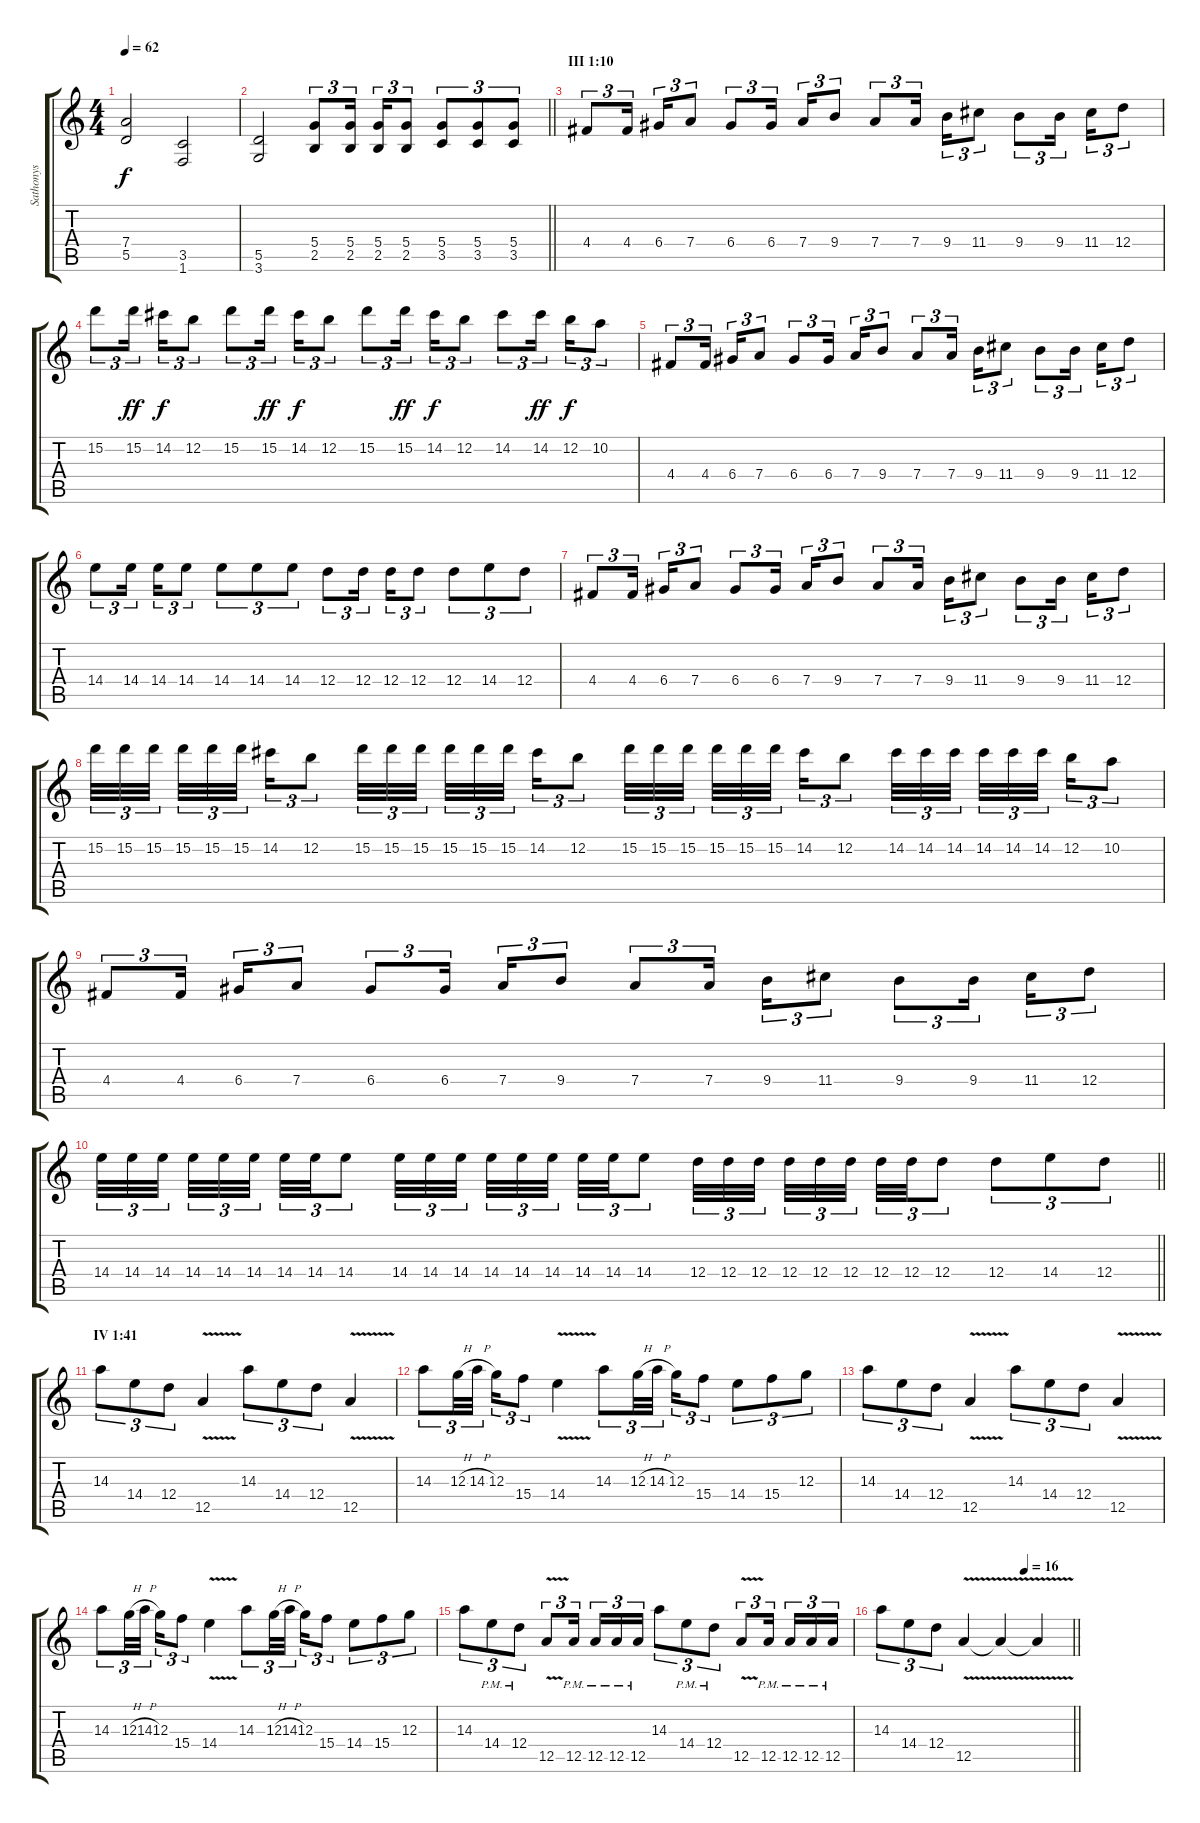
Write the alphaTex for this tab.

\track ("Sathonys" "Sathonys") {instrument distortionguitar}
\staff {score tabs}
\tuning (E4 B3 G3 D3 A2 E2) {hide}
\ts (4 4)
\tempo 62
\clef g2
\ks c
(7.4 5.5).2{dy f} (3.5 1.6).2 |
\barLineRight lightlight
(5.5 3.6).2 (5.4 2.5).8{tu (3 2)} (5.4 2.5).16{tu (3 2) beam splitsecondary} (5.4 2.5).16{tu (3 2)} (5.4 2.5).8{tu (3 2)} (5.4 3.5).8{tu (3 2)} (5.4 3.5).8{tu (3 2)} (5.4 3.5).8{tu (3 2)} |
\section ("" "III 1:10")
4.4.8{tu (3 2)} 4.4.16{tu (3 2) beam splitsecondary} 6.4.16{tu (3 2)} 7.4.8{tu (3 2)} 6.4.8{tu (3 2)} 6.4.16{tu (3 2) beam splitsecondary} 7.4.16{tu (3 2)} 9.4.8{tu (3 2)} 7.4.8{tu (3 2)} 7.4.16{tu (3 2) beam splitsecondary} 9.4.16{tu (3 2)} 11.4.8{tu (3 2)} 9.4.8{tu (3 2)} 9.4.16{tu (3 2) beam splitsecondary} 11.4.16{tu (3 2)} 12.4.8{tu (3 2)} |
15.2.8{tu (3 2)} 15.2.16{tu (3 2) dy ff beam splitsecondary} 14.2.16{tu (3 2) dy f} 12.2.8{tu (3 2)} 15.2.8{tu (3 2)} 15.2.16{tu (3 2) dy ff beam splitsecondary} 14.2.16{tu (3 2) dy f} 12.2.8{tu (3 2)} 15.2.8{tu (3 2)} 15.2.16{tu (3 2) dy ff beam splitsecondary} 14.2.16{tu (3 2) dy f} 12.2.8{tu (3 2)} 14.2.8{tu (3 2)} 14.2.16{tu (3 2) dy ff beam splitsecondary} 12.2.16{tu (3 2) dy f} 10.2.8{tu (3 2)} |
4.4.8{tu (3 2)} 4.4.16{tu (3 2) beam splitsecondary} 6.4.16{tu (3 2)} 7.4.8{tu (3 2)} 6.4.8{tu (3 2)} 6.4.16{tu (3 2) beam splitsecondary} 7.4.16{tu (3 2)} 9.4.8{tu (3 2)} 7.4.8{tu (3 2)} 7.4.16{tu (3 2) beam splitsecondary} 9.4.16{tu (3 2)} 11.4.8{tu (3 2)} 9.4.8{tu (3 2)} 9.4.16{tu (3 2) beam splitsecondary} 11.4.16{tu (3 2)} 12.4.8{tu (3 2)} |
14.4.8{tu (3 2)} 14.4.16{tu (3 2) beam splitsecondary} 14.4.16{tu (3 2)} 14.4.8{tu (3 2)} 14.4.8{tu (3 2)} 14.4.8{tu (3 2)} 14.4.8{tu (3 2)} 12.4.8{tu (3 2)} 12.4.16{tu (3 2) beam splitsecondary} 12.4.16{tu (3 2)} 12.4.8{tu (3 2)} 12.4.8{tu (3 2)} 14.4.8{tu (3 2)} 12.4.8{tu (3 2)} |
4.4.8{tu (3 2)} 4.4.16{tu (3 2) beam splitsecondary} 6.4.16{tu (3 2)} 7.4.8{tu (3 2)} 6.4.8{tu (3 2)} 6.4.16{tu (3 2) beam splitsecondary} 7.4.16{tu (3 2)} 9.4.8{tu (3 2)} 7.4.8{tu (3 2)} 7.4.16{tu (3 2) beam splitsecondary} 9.4.16{tu (3 2)} 11.4.8{tu (3 2)} 9.4.8{tu (3 2)} 9.4.16{tu (3 2) beam splitsecondary} 11.4.16{tu (3 2)} 12.4.8{tu (3 2)} |
15.2.32{tu (3 2)} 15.2.32{tu (3 2)} 15.2.32{tu (3 2) beam splitsecondary} 15.2.32{tu (3 2)} 15.2.32{tu (3 2)} 15.2.32{tu (3 2) beam splitsecondary} 14.2.16{tu (3 2)} 12.2.8{tu (3 2)} 15.2.32{tu (3 2)} 15.2.32{tu (3 2)} 15.2.32{tu (3 2) beam splitsecondary} 15.2.32{tu (3 2)} 15.2.32{tu (3 2)} 15.2.32{tu (3 2) beam splitsecondary} 14.2.16{tu (3 2)} 12.2.8{tu (3 2)} 15.2.32{tu (3 2)} 15.2.32{tu (3 2)} 15.2.32{tu (3 2) beam splitsecondary} 15.2.32{tu (3 2)} 15.2.32{tu (3 2)} 15.2.32{tu (3 2) beam splitsecondary} 14.2.16{tu (3 2)} 12.2.8{tu (3 2)} 14.2.32{tu (3 2)} 14.2.32{tu (3 2)} 14.2.32{tu (3 2) beam splitsecondary} 14.2.32{tu (3 2)} 14.2.32{tu (3 2)} 14.2.32{tu (3 2) beam splitsecondary} 12.2.16{tu (3 2)} 10.2.8{tu (3 2)} |
4.4.8{tu (3 2)} 4.4.16{tu (3 2) beam splitsecondary} 6.4.16{tu (3 2)} 7.4.8{tu (3 2)} 6.4.8{tu (3 2)} 6.4.16{tu (3 2) beam splitsecondary} 7.4.16{tu (3 2)} 9.4.8{tu (3 2)} 7.4.8{tu (3 2)} 7.4.16{tu (3 2) beam splitsecondary} 9.4.16{tu (3 2)} 11.4.8{tu (3 2)} 9.4.8{tu (3 2)} 9.4.16{tu (3 2) beam splitsecondary} 11.4.16{tu (3 2)} 12.4.8{tu (3 2)} |
\barLineRight lightlight
14.4.32{tu (3 2)} 14.4.32{tu (3 2)} 14.4.32{tu (3 2) beam splitsecondary} 14.4.32{tu (3 2)} 14.4.32{tu (3 2)} 14.4.32{tu (3 2) beam splitsecondary} 14.4.32{tu (3 2)} 14.4.32{tu (3 2)} 14.4.8{tu (3 2)} 14.4.32{tu (3 2)} 14.4.32{tu (3 2)} 14.4.32{tu (3 2) beam splitsecondary} 14.4.32{tu (3 2)} 14.4.32{tu (3 2)} 14.4.32{tu (3 2) beam splitsecondary} 14.4.32{tu (3 2)} 14.4.32{tu (3 2)} 14.4.8{tu (3 2)} 12.4.32{tu (3 2)} 12.4.32{tu (3 2)} 12.4.32{tu (3 2) beam splitsecondary} 12.4.32{tu (3 2)} 12.4.32{tu (3 2)} 12.4.32{tu (3 2) beam splitsecondary} 12.4.32{tu (3 2)} 12.4.32{tu (3 2)} 12.4.8{tu (3 2)} 12.4.8{tu (3 2)} 14.4.8{tu (3 2)} 12.4.8{tu (3 2)} |
\section ("" "IV 1:41")
14.3.8{tu (3 2)} 14.4.8{tu (3 2)} 12.4.8{tu (3 2)} 12.5{v}.4 14.3.8{tu (3 2)} 14.4.8{tu (3 2)} 12.4.8{tu (3 2)} 12.5{v}.4 |
14.3.8{tu (3 2)} 12.3{h}.32{tu (3 2)} 14.3{h}.32{tu (3 2) beam splitsecondary} 12.3.16{tu (3 2)} 15.4.8{tu (3 2)} 14.4{v}.4 14.3.8{tu (3 2)} 12.3{h}.32{tu (3 2)} 14.3{h}.32{tu (3 2) beam splitsecondary} 12.3.16{tu (3 2)} 15.4.8{tu (3 2)} 14.4.8{tu (3 2)} 15.4.8{tu (3 2)} 12.3.8{tu (3 2)} |
14.3.8{tu (3 2)} 14.4.8{tu (3 2)} 12.4.8{tu (3 2)} 12.5{v}.4 14.3.8{tu (3 2)} 14.4.8{tu (3 2)} 12.4.8{tu (3 2)} 12.5{v}.4 |
14.3.8{tu (3 2)} 12.3{h}.32{tu (3 2)} 14.3{h}.32{tu (3 2) beam splitsecondary} 12.3.16{tu (3 2)} 15.4.8{tu (3 2)} 14.4{v}.4 14.3.8{tu (3 2)} 12.3{h}.32{tu (3 2)} 14.3{h}.32{tu (3 2) beam splitsecondary} 12.3.16{tu (3 2)} 15.4.8{tu (3 2)} 14.4.8{tu (3 2)} 15.4.8{tu (3 2)} 12.3.8{tu (3 2)} |
14.3.8{tu (3 2)} 14.4{pm}.8{tu (3 2)} 12.4{pm}.8{tu (3 2)} 12.5{v}.8{tu (3 2)} 12.5{pm}.16{tu (3 2) beam splitsecondary} 12.5{pm}.16{tu (3 2)} 12.5{pm}.16{tu (3 2)} 12.5{pm}.16{tu (3 2)} 14.3.8{tu (3 2)} 14.4{pm}.8{tu (3 2)} 12.4{pm}.8{tu (3 2)} 12.5{v}.8{tu (3 2)} 12.5{pm}.16{tu (3 2) beam splitsecondary} 12.5{pm}.16{tu (3 2)} 12.5{pm}.16{tu (3 2)} 12.5{pm}.16{tu (3 2)} |
\tempo (16 0.75)
\barLineRight lightlight
14.3.8{tu (3 2)} 14.4.8{tu (3 2)} 12.4.8{tu (3 2)} 12.5{v}.4 12.5{v t}.4 12.5{v t}.4
